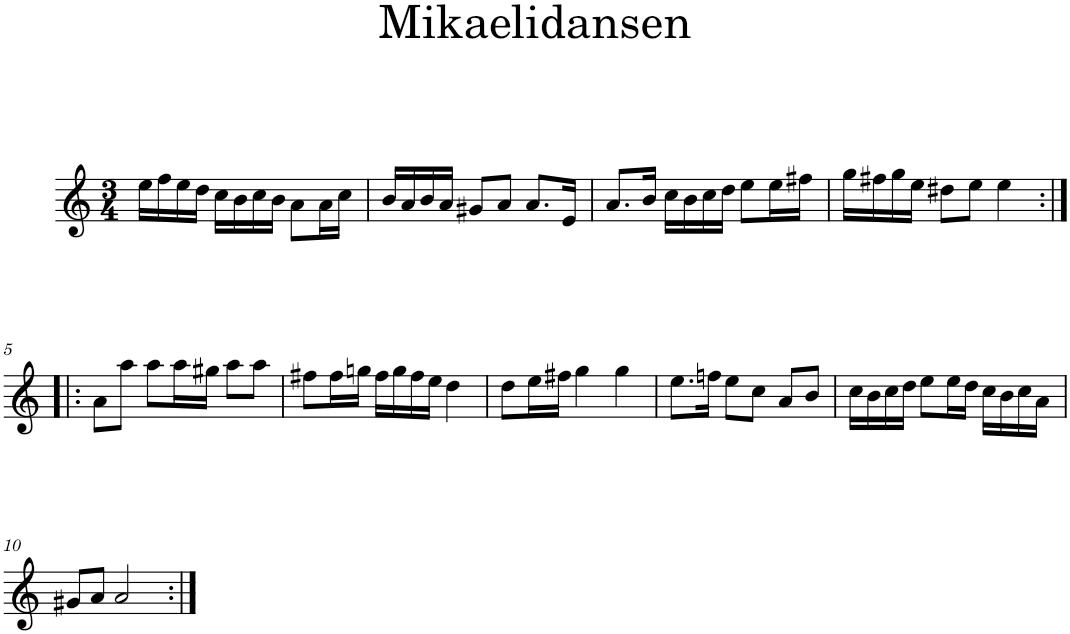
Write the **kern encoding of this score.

**kern
*part1
*staff1
*I"Piano
*I'Pno
*clefG2
*k[]
*M3/4
=1
16ee\LL
16ff\
16ee\
16dd\JJ
16cc\LL
16b\
16cc\
16b\JJ
8a\L
16a\L
16cc\JJ
=2
16b/LL
16a/
16b/
16a/JJ
8g#X/L
8a/J
8.a/L
16e/Jk
=3
8.a/L
16b/Jk
16cc\LL
16b\
16cc\
16dd\JJ
8ee\L
16ee\L
16ff#X\JJ
=4
16gg\LL
16ff#X\
16gg\
16ee\JJ
8dd#X\L
8ee\J
4ee\
!!LO:LB:g=z
=5:|!|:
8a\L
8aa\J
8aa\L
16aa\L
16gg#X\JJ
8aa\L
8aa\J
=6
8ff#X\L
16ff#\L
16ggn\JJ
16ff#\LL
16gg\
16ff#\
16ee\JJ
4dd\
=7
8dd\L
16ee\L
16ff#X\JJ
4gg\
4gg\
=8
8.ee\L
16ffn\Jk
8ee\L
8cc\J
8a/L
8b/J
=9
16cc\LL
16b\
16cc\
16dd\JJ
8ee\L
16ee\L
16dd\JJ
16cc\LL
16b\
16cc\
16a\JJ
!!LO:LB:g=z
=10
8g#X/L
8a/J
2a/
=:|!
*-
